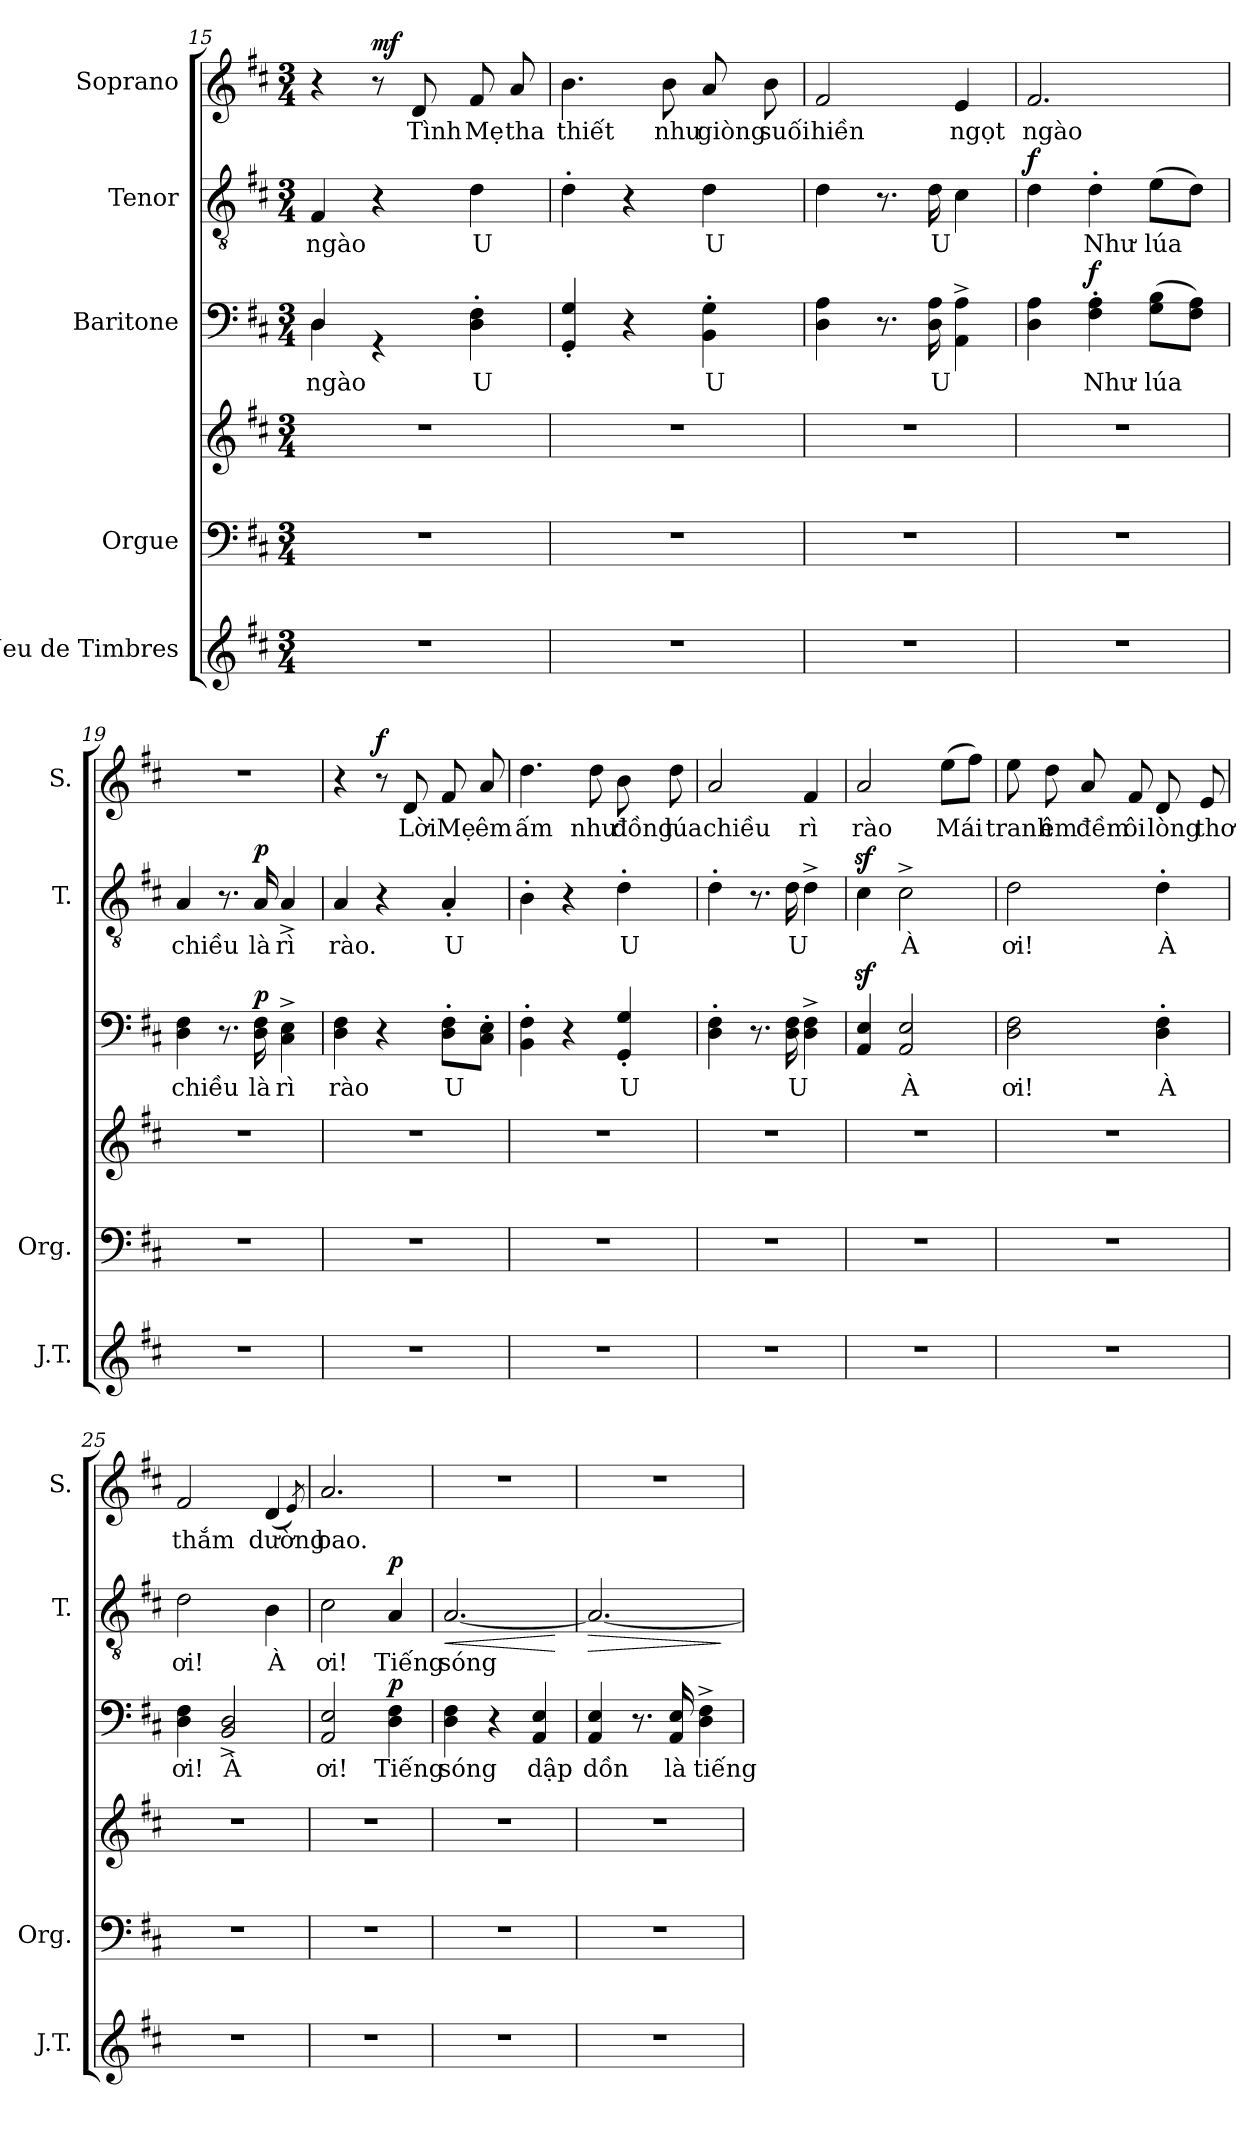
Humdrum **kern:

**kern	**kern	**kern	**kern	**text	**dynam	**kern	**text	**dynam	**kern	**text	**dynam
*part5	*part4	*part4	*part3	*part3	*part3	*part2	*part2	*part2	*part1	*part1	*part1
*staff6	*staff5	*staff4	*staff3	*staff3	*staff3	*staff2	*staff2	*staff2	*staff1	*staff1	*staff1
*I"Jeu de Timbres	*I"Orgue	*	*I"Baritone	*	*	*I"Tenor	*	*	*I"Soprano	*	*
*I'J.T.	*I'Org.	*	*	*	*	*I'T.	*	*	*I'S.	*	*
!!LO:LB:g=z
*clefG2	*clefF4	*clefG2	*clefF4	*	*	*clefGv2	*	*	*clefG2	*	*
*k[f#c#]	*k[f#c#]	*k[f#c#]	*k[f#c#]	*	*	*k[f#c#]	*	*	*k[f#c#]	*	*
*M3/4	*M3/4	*M3/4	*M3/4	*	*	*M3/4	*	*	*M3/4	*	*
=15	=15	=15	=15	=15	=15	=15	=15	=15	=15	=15	=15
!	!	!	!	!LO:LY:b	!	!	!LO:LY:b	!	!	!	!
*	*	*	*^	*	*	*	*	*	*	*	*
2.r	2.r	2.r	4D/	4D\	ngào	.	4F#/	ngào	.	4r	.	.
!	!	!	!	!	!	!	!	!	!	!	!	!LO:DY:b
.	.	.	4rGG	2ryy	.	.	4r	.	.	8r	.	mf
!	!	!	!	!	!	!	!	!	!	!	!LO:LY:b	!
.	.	.	.	.	.	.	.	.	.	8d/	Tình	.
!	!	!	!	!	!LO:LY:b	!	!	!LO:LY:b	!	!	!LO:LY:b	!
.	.	.	4D\' 4F#\'	.	U	.	4d\	U	.	8f#/	Mẹ	.
!	!	!	!	!	!	!	!	!	!	!	!LO:LY:b	!
.	.	.	.	.	.	.	.	.	.	8a/	tha	.
*	*	*	*v	*v	*	*	*	*	*	*	*	*
=16	=16	=16	=16	=16	=16	=16	=16	=16	=16	=16	=16
!	!	!	!	!	!	!	!	!	!	!LO:LY:b	!
2.r	2.r	2.r	4GG/' 4G/'	.	.	4d'\	.	.	4.b\	thiết	.
.	.	.	4r	.	.	4r	.	.	.	.	.
!	!	!	!	!	!	!	!	!	!	!LO:LY:b	!
.	.	.	.	.	.	.	.	.	8b\	như	.
!	!	!	!	!LO:LY:b	!	!	!LO:LY:b	!	!	!LO:LY:b	!
.	.	.	4BB\' 4G\'	U	.	4d\	U	.	8a/	giòng	.
!	!	!	!	!	!	!	!	!	!	!LO:LY:b	!
.	.	.	.	.	.	.	.	.	8b\	suối	.
=17	=17	=17	=17	=17	=17	=17	=17	=17	=17	=17	=17
!	!	!	!	!	!	!	!	!	!	!LO:LY:b	!
2.r	2.r	2.r	4D\ 4A\	.	.	4d\	.	.	2f#/	hiền	.
.	.	.	8.r	.	.	8.r	.	.	.	.	.
!	!	!	!	!LO:LY:b	!	!	!LO:LY:b	!	!	!	!
.	.	.	16D\ 16A\	U	.	16d\	U	.	.	.	.
!	!	!	!	!	!	!	!	!	!	!LO:LY:b	!
.	.	.	4AA\^ 4A\^	.	.	4c#\	.	.	4e/	ngọt	.
=18	=18	=18	=18	=18	=18	=18	=18	=18	=18	=18	=18
!	!	!	!	!	!	!	!	!LO:DY:b	!	!LO:LY:b	!
2.r	2.r	2.r	4D\ 4A\	.	.	4d\	.	f	2.f#/	ngào	.
!	!	!	!	!LO:LY:b	!LO:DY:b	!	!LO:LY:b	!	!	!	!
.	.	.	4F#\' 4A\'	Như	f	4d'\	Như	.	.	.	.
!	!	!	!	!LO:LY:b	!	!	!LO:LY:b	!	!	!	!
.	.	.	(8G\ 8B\L	lúa	.	(8e\L	lúa	.	.	.	.
.	.	.	8F#\ 8A\J)	.	.	8d\J)	.	.	.	.	.
!!LO:PB:g=z
=19	=19	=19	=19	=19	=19	=19	=19	=19	=19	=19	=19
!	!	!	!	!LO:LY:b	!	!	!LO:LY:b	!	!	!	!
2.r	2.r	2.r	4D\ 4F#\	chiều	.	4A/	chiều	.	2.r	.	.
.	.	.	8.r	.	.	8.r	.	.	.	.	.
!	!	!	!	!LO:LY:b	!LO:DY:b	!	!LO:LY:b	!LO:DY:b	!	!	!
.	.	.	16D\ 16F#\	là	p	16A/	là	p	.	.	.
!	!	!	!	!LO:LY:b	!	!	!LO:LY:b	!	!	!	!
.	.	.	4C#\^ 4E\^	rì	.	4A^/	rì	.	.	.	.
=20	=20	=20	=20	=20	=20	=20	=20	=20	=20	=20	=20
!	!	!	!	!LO:LY:b	!	!	!LO:LY:b	!	!	!	!
2.r	2.r	2.r	4D\ 4F#\	rào	.	4A/	rào.	.	4r	.	.
!	!	!	!	!	!	!	!	!	!	!	!LO:DY:b
.	.	.	4r	.	.	4r	.	.	8r	.	f
!	!	!	!	!	!	!	!	!	!	!LO:LY:b	!
.	.	.	.	.	.	.	.	.	8d/	Lời	.
!	!	!	!	!LO:LY:b	!	!	!LO:LY:b	!	!	!LO:LY:b	!
.	.	.	8D\' 8F#\'L	U	.	4A'/	U	.	8f#/	Mẹ	.
!	!	!	!	!	!	!	!	!	!	!LO:LY:b	!
.	.	.	8C#\' 8E\'J	.	.	.	.	.	8a/	êm	.
=21	=21	=21	=21	=21	=21	=21	=21	=21	=21	=21	=21
!	!	!	!	!	!	!	!	!	!	!LO:LY:b	!
2.r	2.r	2.r	4BB\' 4F#\'	.	.	4B'\	.	.	4.dd\	ấm	.
.	.	.	4r	.	.	4r	.	.	.	.	.
!	!	!	!	!	!	!	!	!	!	!LO:LY:b	!
.	.	.	.	.	.	.	.	.	8dd\	như	.
!	!	!	!	!LO:LY:b	!	!	!LO:LY:b	!	!	!LO:LY:b	!
.	.	.	4GG/' 4G/'	U	.	4d'\	U	.	8b\	đồng	.
!	!	!	!	!	!	!	!	!	!	!LO:LY:b	!
.	.	.	.	.	.	.	.	.	8dd\	lúa	.
=22	=22	=22	=22	=22	=22	=22	=22	=22	=22	=22	=22
!	!	!	!	!	!	!	!	!	!	!LO:LY:b	!
2.r	2.r	2.r	4D\' 4F#\'	.	.	4d'\	.	.	2a/	chiều	.
.	.	.	8.r	.	.	8.r	.	.	.	.	.
!	!	!	!	!LO:LY:b	!	!	!LO:LY:b	!	!	!	!
.	.	.	16D\ 16F#\	U	.	16d\	U	.	.	.	.
!	!	!	!	!	!	!	!	!	!	!LO:LY:b	!
.	.	.	4D\^ 4F#\^	.	.	4d^\	.	.	4f#/	rì	.
!!LO:LB:g=z
=23	=23	=23	=23	=23	=23	=23	=23	=23	=23	=23	=23
!	!	!	!	!	!	!	!	!	!	!LO:LY:b	!
2.r	2.r	2.r	4AA/z< 4E/z<	.	.	4c#z<\	.	.	2a/	rào	.
!	!	!	!	!LO:LY:b	!	!	!LO:LY:b	!	!	!	!
.	.	.	2AA/ 2E/	À	.	2c#^\	À	.	.	.	.
*	*	*	*	*	*	*	*	*	*MM58	*	*
!	!	!	!	!	!	!	!	!	!	!LO:LY:b	!
.	.	.	.	.	.	.	.	.	(8ee\L	Mái	.
.	.	.	.	.	.	.	.	.	8ff#\J)	.	.
=24	=24	=24	=24	=24	=24	=24	=24	=24	=24	=24	=24
!	!	!	!	!LO:LY:b	!	!	!LO:LY:b	!	!	!LO:LY:b	!
2.r	2.r	2.r	2D\ 2F#\	ơi!	.	2d\	ơi!	.	8ee\	tranh	.
!	!	!	!	!	!	!	!	!	!	!LO:LY:b	!
.	.	.	.	.	.	.	.	.	8dd\	êm	.
!	!	!	!	!	!	!	!	!	!	!LO:LY:b	!
.	.	.	.	.	.	.	.	.	8a/	đềm	.
!	!	!	!	!	!	!	!	!	!	!LO:LY:b	!
.	.	.	.	.	.	.	.	.	8f#/	ôi	.
!	!	!	!	!LO:LY:b	!	!	!LO:LY:b	!	!	!LO:LY:b	!
.	.	.	4D\' 4F#\'	À	.	4d'\	À	.	8d/	lòng	.
!	!	!	!	!	!	!	!	!	!	!LO:LY:b	!
.	.	.	.	.	.	.	.	.	8e/	thơ	.
=25	=25	=25	=25	=25	=25	=25	=25	=25	=25	=25	=25
!	!	!	!	!LO:LY:b	!	!	!LO:LY:b	!	!	!LO:LY:b	!
2.r	2.r	2.r	4D\ 4F#\	ơi!	.	2d\	ơi!	.	2f#/	thắm	.
!	!	!	!	!LO:LY:b	!	!	!	!	!	!	!
.	.	.	2BB/^ 2D/^	À	.	.	.	.	.	.	.
!	!	!	!	!	!	!	!LO:LY:b	!	!	!LO:LY:b	!
.	.	.	.	.	.	4B\	À	.	(4d/	dường	.
.	.	.	.	.	.	.	.	.	8qe/)	.	.
=26	=26	=26	=26	=26	=26	=26	=26	=26	=26	=26	=26
!	!	!	!	!LO:LY:b	!	!	!LO:LY:b	!	!	!LO:LY:b	!
2.r	2.r	2.r	2AA/ 2E/	ơi!	.	2c#\	ơi!	.	2.a/	bao.	.
!	!	!	!	!LO:LY:b	!LO:DY:b	!	!LO:LY:b	!LO:DY:b	!	!	!
.	.	.	4D\ 4F#\	Tiếng	p	4A/	Tiếng	p	.	.	.
!!LO:LB:g=z
=27	=27	=27	=27	=27	=27	=27	=27	=27	=27	=27	=27
!	!	!	!	!LO:LY:b	!	!	!LO:LY:b	!LO:HP:b	!	!	!
2.r	2.r	2.r	4D\ 4F#\	sóng	.	[2.A/	sóng	<	2.r	.	.
.	.	.	4r	.	.	.	.	.	.	.	.
!	!	!	!	!LO:LY:b	!	!	!	!	!	!	!
.	.	.	4AA/ 4E/	dập	.	.	.	.	.	.	.
.	.	.	.	.	.	.	.	[	.	.	.
=28	=28	=28	=28	=28	=28	=28	=28	=28	=28	=28	=28
!	!	!	!	!LO:LY:b	!	!	!	!LO:HP:b	!	!	!
2.r	2.r	2.r	4AA/ 4E/	dồn	.	2.A/_	.	>	2.r	.	.
.	.	.	8.r	.	.	.	.	.	.	.	.
!	!	!	!	!LO:LY:b	!	!	!	!	!	!	!
.	.	.	16AA/ 16E/	là	.	.	.	.	.	.	.
!	!	!	!	!LO:LY:b	!	!	!	!	!	!	!
.	.	.	4D\^ 4F#\^	tiếng	.	.	.	.	.	.	.
.	.	.	.	.	.	.	.	]	.	.	.
=	=	=	=	=	=	=	=	=	=	=	=
*-	*-	*-	*-	*-	*-	*-	*-	*-	*-	*-	*-
